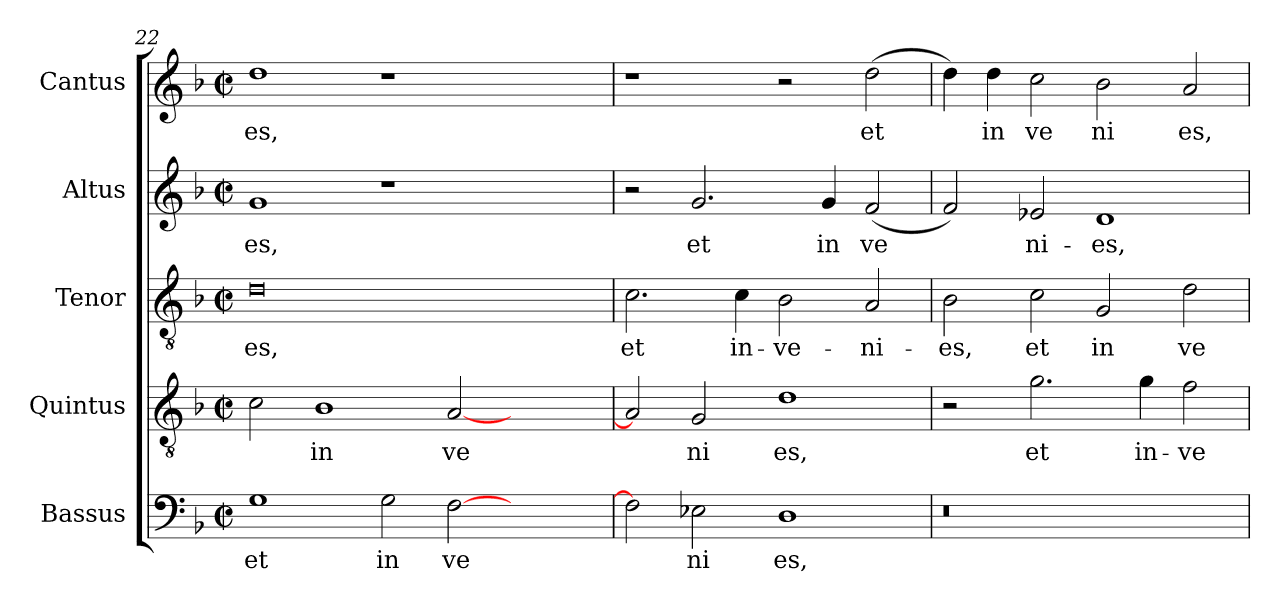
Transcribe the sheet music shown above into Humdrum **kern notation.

**kern	**text	**kern	**text	**kern	**text	**kern	**text	**kern	**text
*part5	*part5	*part4	*part4	*part3	*part3	*part2	*part2	*part1	*part1
*staff5	*staff5	*staff4	*staff4	*staff3	*staff3	*staff2	*staff2	*staff1	*staff1
*I"Bassus	*	*I"Quintus	*	*I"Tenor	*	*I"Altus	*	*I"Cantus	*
*clefF4	*	*clefGv2	*	*clefGv2	*	*clefG2	*	*clefG2	*
*k[b-]	*	*k[b-]	*	*k[b-]	*	*k[b-]	*	*k[b-]	*
*F:	*	*F:	*	*F:	*	*F:	*	*F:	*
*M2/2	*	*M2/2	*	*M2/2	*	*M2/2	*	*M2/2	*
*met(c|)	*	*met(c|)	*	*met(c|)	*	*met(c|)	*	*met(c|)	*
=22	=22	=22	=22	=22	=22	=22	=22	=22	=22
!	!LO:LY:b:cj	!	!	!	!LO:LY:b:cj	!	!LO:LY:b:cj	!	!LO:LY:b:cj
1G	et	2c\	.	0d	-es,	1g	es,	1dd	es,
!	!	!	!LO:LY:b:cj	!	!	!	!	!	!
.	.	1B-	in	.	.	.	.	.	.
!	!LO:LY:b:cj	!	!	!	!	!LO:N:vis=1	!	!LO:N:vis=1	!
2G\	in	.	.	.	.	0r	.	0r	.
!	!LO:LY:b:cj	!	!LO:LY:b:cj	!	!	!	!	!	!
[>2F\	ve	[<2A/	ve	.	.	.	.	.	.
1ryy	.	1ryy	.	1ryy	.	.	.	.	.
=23	=23	=23	=23	=23	=23	=23	=23	=23	=23
!	!	!	!	!	!LO:LY:b:cj	!	!	!	!
2F\]	.	2A/]	.	2.c\	et	2r	.	1r	.
!	!LO:LY:b:cj	!	!LO:LY:b:cj	!	!	!	!LO:LY:b:cj	!	!
2E-X\	ni	2G/	ni	.	.	2.g/	et	.	.
!	!	!	!	!	!LO:LY:b:cj	!	!	!	!
.	.	.	.	4c\	in-	.	.	.	.
!	!LO:LY:b:cj	!	!LO:LY:b:cj	!	!LO:LY:b:cj	!	!	!	!
1D	es,	1d	es,	2B-\	-ve-	.	.	2r	.
!	!	!	!	!	!	!	!LO:LY:b:cj	!	!
.	.	.	.	.	.	4g/	in	.	.
!	!	!	!	!	!LO:LY:b:cj	!	!LO:LY:b:cj	!	!LO:LY:b:cj
.	.	.	.	2A/	-ni-	(>2f/	ve	(>2dd\	et
!!LO:LB:g=z
=24	=24	=24	=24	=24	=24	=24	=24	=24	=24
!	!	!	!	!	!LO:LY:b:cj	!	!	!	!
0r	.	2r	.	2B-\	-es,	2f/)	.	4dd\)	.
!	!	!	!	!	!	!	!	!	!LO:LY:b:cj
.	.	.	.	.	.	.	.	4dd\	in
!	!	!	!LO:LY:b:cj	!	!LO:LY:b:cj	!	!LO:LY:b:cj	!	!LO:LY:b:cj
.	.	2.g\	et	2c\	et	2e-X/	ni-	2cc\	ve
!	!	!	!	!	!LO:LY:b:cj	!	!LO:LY:b:cj	!	!LO:LY:b:cj
.	.	.	.	2G/	in	1d	-es,	2b-\	ni
!	!	!	!LO:LY:b:cj	!	!	!	!	!	!
.	.	4g\	in-	.	.	.	.	.	.
!	!	!	!LO:LY:b:cj	!	!LO:LY:b:cj	!	!	!	!LO:LY:b:cj
.	.	2f\	-ve-	2d\	ve	.	.	2a/	es,
=	=	=	=	=	=	=	=	=	=
*-	*-	*-	*-	*-	*-	*-	*-	*-	*-
